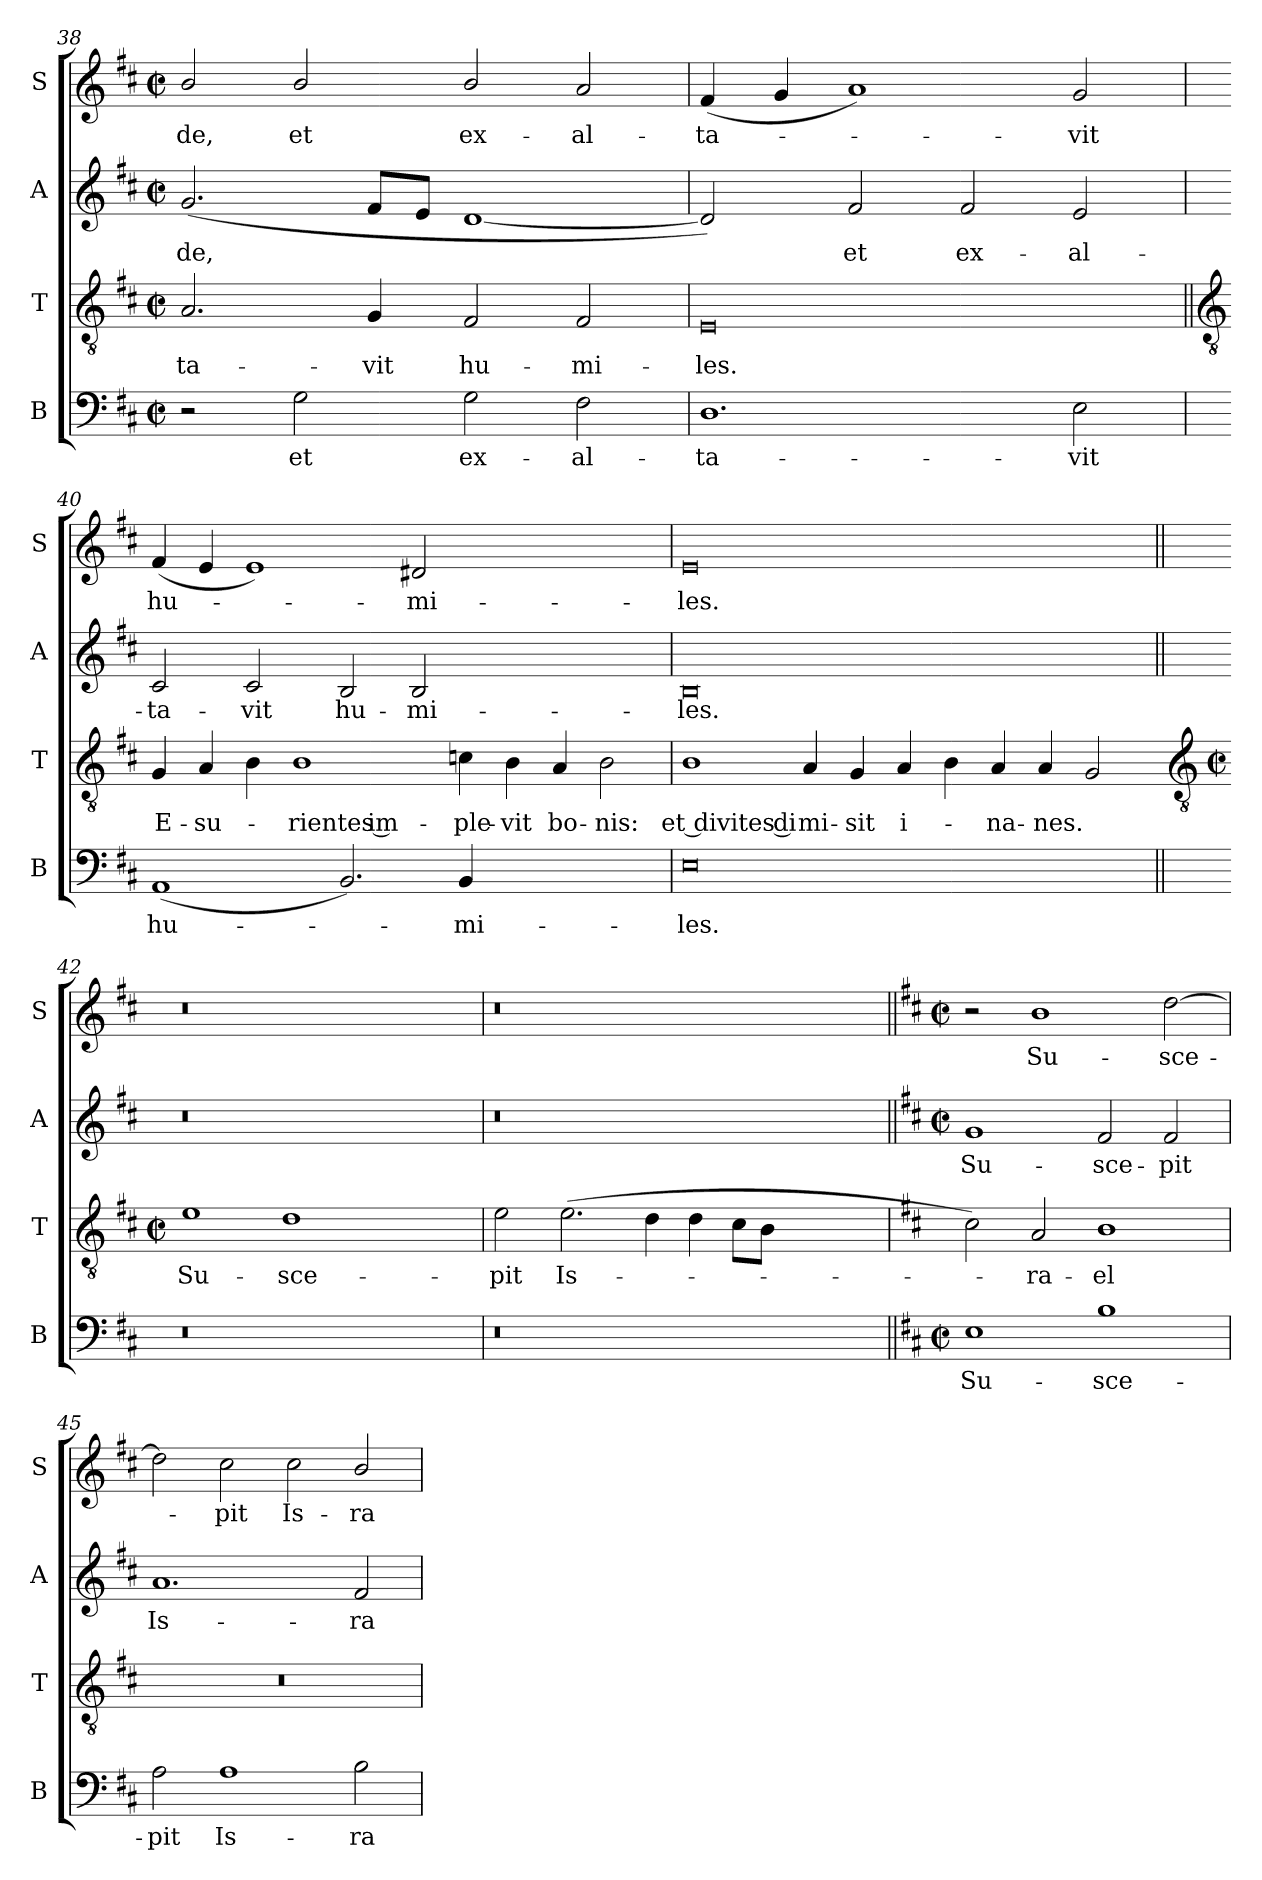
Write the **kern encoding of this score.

**kern	**text	**kern	**text	**kern	**text	**kern	**text
*part4	*part4	*part3	*part3	*part2	*part2	*part1	*part1
*staff4	*staff4	*staff3	*staff3	*staff2	*staff2	*staff1	*staff1
*I"B	*	*I"T	*	*I"A	*	*I"S	*
*I'B	*	*I'T	*	*I'A	*	*I'S	*
*clefF4	*	*clefGv2	*	*clefG2	*	*clefG2	*
*k[f#c#]	*	*k[f#c#]	*	*k[f#c#]	*	*k[f#c#]	*
*D:	*	*D:	*	*D:	*	*D:	*
*M4/2	*	*M4/2	*	*M4/2	*	*M4/2	*
*met(c|)	*	*met(c|)	*	*met(c|)	*	*met(c|)	*
=38	=38	=38	=38	=38	=38	=38	=38
!	!	!	!LO:LY:b	!	!LO:LY:b	!	!LO:LY:b
2r	.	2.A	-ta-	(<2.g/	de,	2b/	de,
!	!LO:LY:b	!	!	!	!	!	!LO:LY:b
2G	et	.	.	.	.	2b/	et
!	!	!	!LO:LY:b	!	!	!	!
.	.	4G/	-vit	8f#L	.	.	.
.	.	.	.	8eJ	.	.	.
!	!LO:LY:b	!	!LO:LY:b	!	!	!	!LO:LY:b
2G	ex-	2F#	hu-	[1d	.	2b/	ex-
!	!LO:LY:b	!	!LO:LY:b	!	!	!	!LO:LY:b
2F#	-al-	2F#	-mi-	.	.	2a	-al-
=39	=39	=39	=39	=39	=39	=39	=39
!	!LO:LY:b	!	!LO:LY:b	!	!	!	!LO:LY:b
1.D	-ta-	0E	-les.	2d])	.	(<4f#	-ta-
.	.	.	.	.	.	4g	.
!	!	!	!	!	!LO:LY:b	!	!
.	.	.	.	2f#	et	1a)	.
!	!	!	!	!	!LO:LY:b	!	!
.	.	.	.	2f#	ex-	.	.
!	!LO:LY:b	!	!	!	!LO:LY:b	!	!LO:LY:b
2E	-vit	.	.	2e	-al-	2g/	vit
!!LO:LB:g=z
=40	=40	=40||	=40	=40	=40	=40	=40
*	*	*clefGv2	*	*	*	*	*
!	!LO:LY:b	!	!LO:LY:b	!	!LO:LY:b	!	!LO:LY:b
(<1AA	hu-	4G	E-	2c#	-ta-	(<4f#	hu-
!	!	!	!LO:LY:b	!	!	!	!
.	.	4A	-su-	.	.	4e	.
!	!	!	!	!	!LO:LY:b	!	!
.	.	4B	.	2c#	-vit	1e)	.
!	!	!	!LO:LY:b	!	!	!	!
.	.	1B	rientes im-	.	.	.	.
!	!	!	!	!	!LO:LY:b	!	!
2.BB)	.	.	.	2B	hu-	.	.
!	!	!	!	!	!LO:LY:b	!	!LO:LY:b
.	.	.	.	2B	-mi-	2d#	mi-
!	!LO:LY:b	!	!LO:LY:b	!	!	!	!
4BB	mi-	4cn	-ple-	.	.	.	.
!	!	!	!LO:LY:b	!	!	!	!
1ryy	.	4B	-vit	1ryy	.	1ryy	.
!	!	!	!LO:LY:b	!	!	!	!
.	.	4A	bo-	.	.	.	.
!	!	!	!LO:LY:b	!	!	!	!
.	.	2B	-nis:	.	.	.	.
=41	=41	=41	=41	=41	=41	=41	=41
!	!LO:LY:b	!	!LO:LY:b	!	!LO:LY:b	!	!LO:LY:b
0E	-les.	1B	et divites di-	0B	-les.	0e	-les.
!	!	!	!LO:LY:b	!	!	!	!
.	.	4A	-mi-	.	.	.	.
!	!	!	!LO:LY:b	!	!	!	!
.	.	4G	-sit	.	.	.	.
!	!	!	!LO:LY:b	!	!	!	!
.	.	4A	i-	.	.	.	.
.	.	4B	.	.	.	.	.
!	!	!	!LO:LY:b	!	!	!	!
1ryy	.	4A	na-	1ryy	.	1ryy	.
!	!	!	!LO:LY:b	!	!	!	!
.	.	4A	-nes.	.	.	.	.
.	.	2G	.	.	.	.	.
!!LO:LB:g=z
=42||	=42||	=42-	=42||	=42||	=42||	=42||	=42||
*	*	*clefGv2	*	*	*	*	*
*	*	*M4/2	*	*	*	*	*
*	*	*met(c|)	*	*	*	*	*
!	!	!	!LO:LY:b	!	!	!	!
0.r	.	1e	Su-	0.r	.	0.r	.
!	!	!	!LO:LY:b	!	!	!	!
.	.	1d	-sce-	.	.	.	.
.	.	1ryy	.	.	.	.	.
=43	=43	=43	=43	=43	=43	=43	=43
!	!	!	!LO:LY:b	!	!	!	!
0.r	.	2e	-pit	0.r	.	0.r	.
!	!	!	!LO:LY:b	!	!	!	!
.	.	(>2.e	Is-	.	.	.	.
.	.	4d	.	.	.	.	.
.	.	4d	.	.	.	.	.
.	.	8c#L	.	.	.	.	.
.	.	8BJ	.	.	.	.	.
.	.	1ryy	.	.	.	.	.
!!LO:LB:g=z
=44||	=44||	=44	=44||	=44||	=44||	=44||	=44||
*k[f#c#]	*	*	*	*k[f#c#]	*	*k[f#c#]	*
*D:	*	*	*	*D:	*	*D:	*
*M4/2	*	*	*	*M4/2	*	*M4/2	*
*met(c|)	*	*	*	*met(c|)	*	*met(c|)	*
!	!LO:LY:b	!	!	!	!LO:LY:b	!	!
1E	Su-	2c#)	.	1g	Su-	2r	.
!	!	!	!LO:LY:b	!	!	!	!LO:LY:b
.	.	2A	ra-	.	.	1b	Su-
!	!LO:LY:b	!	!LO:LY:b	!	!LO:LY:b	!	!
1B	-sce-	1B	-el	2f#	-sce-	.	.
!	!	!	!	!	!LO:LY:b	!	!LO:LY:b
.	.	.	.	2f#	-pit	[2dd	-sce-
=45	=45	=45	=45	=45	=45	=45	=45
!	!LO:LY:b	!	!	!	!LO:LY:b	!	!
2A	-pit	0r	.	1.a	Is-	2dd]	.
!	!LO:LY:b	!	!	!	!	!	!LO:LY:b
1A	Is-	.	.	.	.	2cc#	pit
!	!	!	!	!	!	!	!LO:LY:b
.	.	.	.	.	.	2cc#	Is-
!	!LO:LY:b	!	!	!	!LO:LY:b	!	!LO:LY:b
2B	-ra-	.	.	2f#	-ra-	2b/	-ra-
=	=	=	=	=	=	=	=
*-	*-	*-	*-	*-	*-	*-	*-
